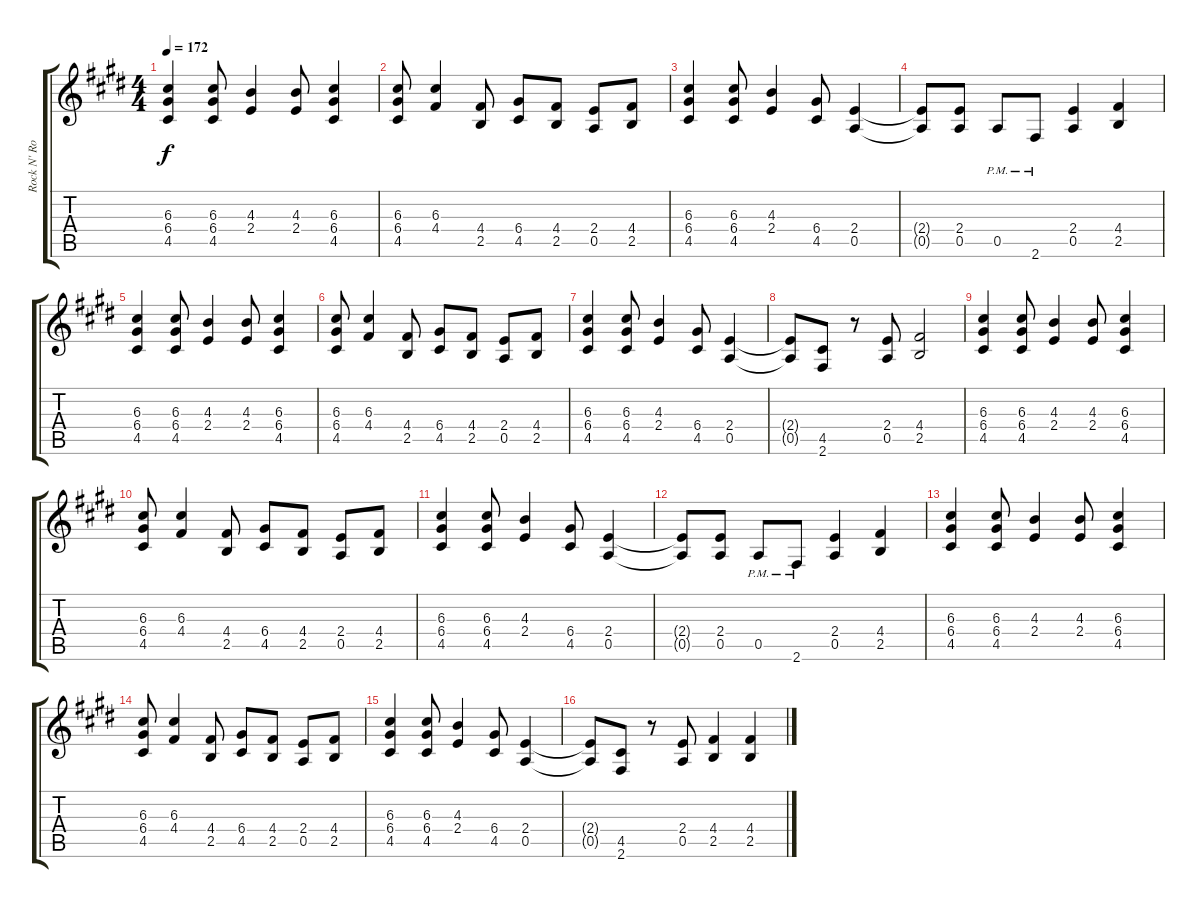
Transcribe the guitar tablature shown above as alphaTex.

\track ("Rock N' Rolf" "Rock N' Ro") {instrument distortionguitar}
\staff {score tabs}
\tuning (E4 B3 G3 D3 A2 E2) {hide}
\ts (4 4)
\tempo 172
\clef g2
\ks c#minor
(6.3 6.4 4.5).4{dy f instrument distortionguitar} (6.3 6.4 4.5).8 (4.3 2.4).4 (4.3 2.4).8 (6.3 6.4 4.5).4 |
(6.3 6.4 4.5).8 (6.3 4.4).4 (4.4 2.5).8 (6.4 4.5).8 (4.4 2.5).8 (2.4 0.5).8 (4.4 2.5).8 |
(6.3 6.4 4.5).4 (6.3 6.4 4.5).8 (4.3 2.4).4 (6.4 4.5).8 (2.4 0.5).4 |
(2.4{t} 0.5{t}).8 (2.4 0.5).8 0.5{pm}.8 2.6{pm}.8 (2.4 0.5).4 (4.4 2.5).4 |
(6.3 6.4 4.5).4 (6.3 6.4 4.5).8 (4.3 2.4).4 (4.3 2.4).8 (6.3 6.4 4.5).4 |
(6.3 6.4 4.5).8 (6.3 4.4).4 (4.4 2.5).8 (6.4 4.5).8 (4.4 2.5).8 (2.4 0.5).8 (4.4 2.5).8 |
(6.3 6.4 4.5).4 (6.3 6.4 4.5).8 (4.3 2.4).4 (6.4 4.5).8 (2.4 0.5).4 |
(2.4{t} 0.5{t}).8 (4.5 2.6).8 r.8 (2.4 0.5).8 (4.4 2.5).2 |
(6.3 6.4 4.5).4 (6.3 6.4 4.5).8 (4.3 2.4).4 (4.3 2.4).8 (6.3 6.4 4.5).4 |
(6.3 6.4 4.5).8 (6.3 4.4).4 (4.4 2.5).8 (6.4 4.5).8 (4.4 2.5).8 (2.4 0.5).8 (4.4 2.5).8 |
(6.3 6.4 4.5).4 (6.3 6.4 4.5).8 (4.3 2.4).4 (6.4 4.5).8 (2.4 0.5).4 |
(2.4{t} 0.5{t}).8 (2.4 0.5).8 0.5{pm}.8 2.6{pm}.8 (2.4 0.5).4 (4.4 2.5).4 |
(6.3 6.4 4.5).4 (6.3 6.4 4.5).8 (4.3 2.4).4 (4.3 2.4).8 (6.3 6.4 4.5).4 |
(6.3 6.4 4.5).8 (6.3 4.4).4 (4.4 2.5).8 (6.4 4.5).8 (4.4 2.5).8 (2.4 0.5).8 (4.4 2.5).8 |
(6.3 6.4 4.5).4 (6.3 6.4 4.5).8 (4.3 2.4).4 (6.4 4.5).8 (2.4 0.5).4 |
(2.4{t} 0.5{t}).8 (4.5 2.6).8 r.8 (2.4 0.5).8 (4.4 2.5).4 (4.4 2.5).4
